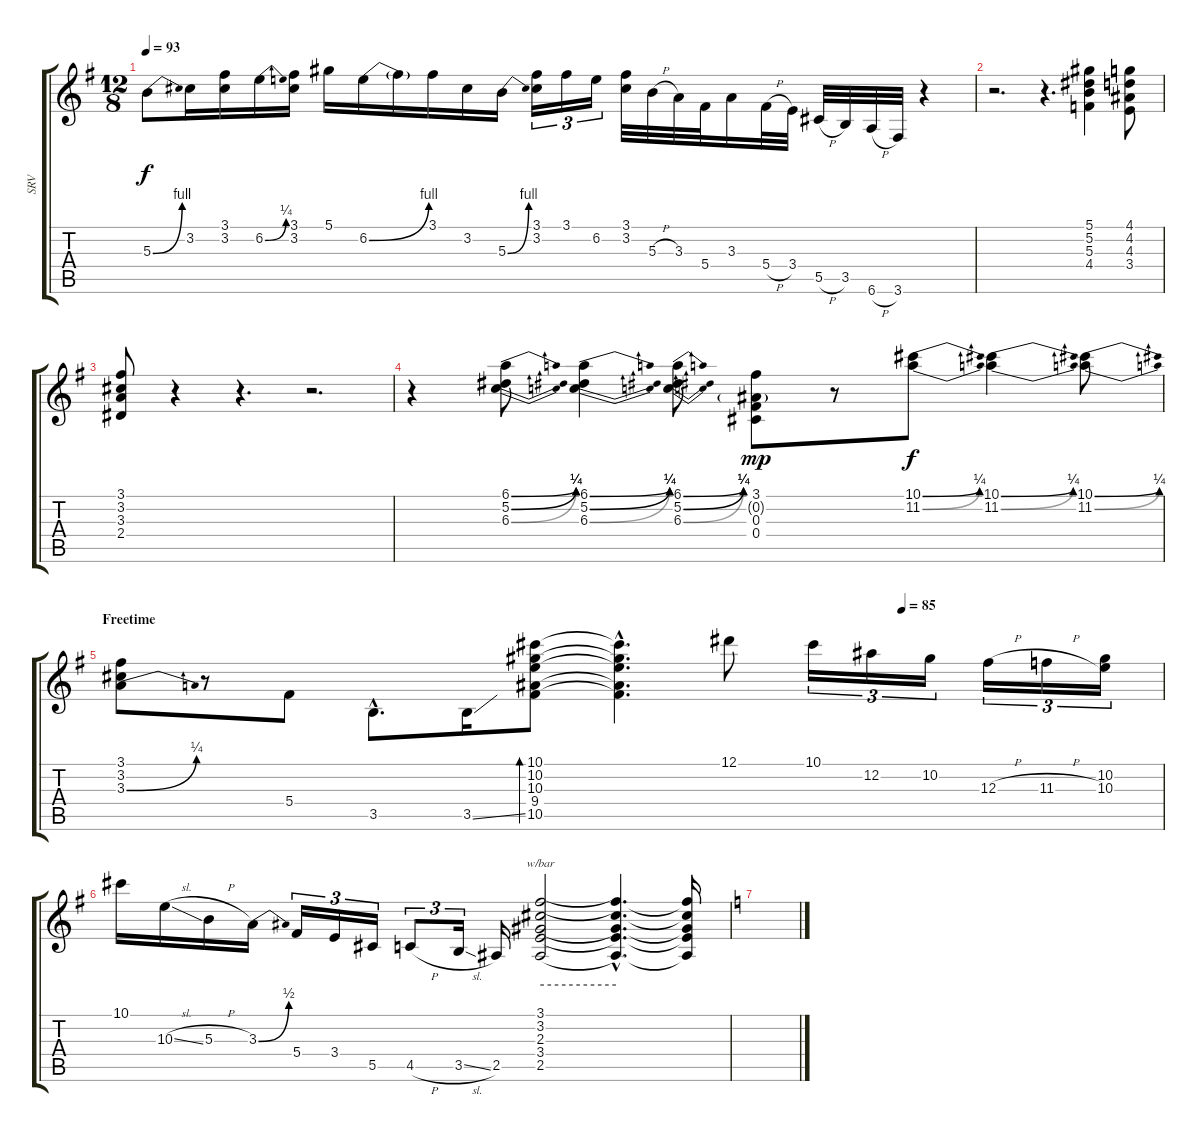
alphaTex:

\track ("SRV" "SRV") {instrument electricguitarjazz}
\staff {score tabs}
\tuning (Eb4 Bb3 Gb3 Db3 Ab2 Eb2) {hide}
\ts (12 8)
\tempo 93
\clef g2
\ks g
5.3{be (bend 0 0 60 4)}.8{dy f} 3.2.16 (3.1 3.2).16 6.2{be (bend 0 0 60 1)}.16 (3.1 3.2).16 5.1.16 6.2{be (bend 0 0 60 4)}.16 6.2{t}.16 3.1.16 3.2.16 5.3{be (bend 0 0 60 4)}.16 (3.1 3.2).16{tu (3 2)} 3.1.16{tu (3 2)} 6.2.16{tu (3 2)} (3.1 3.2).32 5.3{h}.32 3.3.32 5.4.32 3.3.16 5.4{h}.32 3.4.32 5.5{h}.32 3.5.32 6.6{h}.32 3.6.32 r.4 |
r.2{d} r.4{d} (5.1 5.2 5.3 4.4).4 (4.1 4.2 4.3 3.4).8 |
(3.1 3.2 3.3 2.4).8 r.4 r.4{d} r.2{d} |
r.4 (6.1{be (bend 0 0 60 1)} 5.2{be (bend 0 0 60 1)} 6.3{be (bend 0 0 60 1)}).8 (6.1{be (bend 0 0 60 1)} 5.2{be (bend 0 0 60 1)} 6.3{be (bend 0 0 60 1)}).4 (6.1{be (bend 0 0 60 1)} 5.2{be (bend 0 0 60 1)} 6.3{be (bend 0 0 60 1)}).8 (3.1 0.2{g} 0.3 0.4).8{dy mp} r.8 (10.1{be (bend 0 0 60 1)} 11.2{be (bend 0 0 60 1)}).8{dy f} (10.1{be (bend 0 0 60 1)} 11.2{be (bend 0 0 60 1)}).4 (10.1{be (bend 0 0 60 1)} 11.2{be (bend 0 0 60 1)}).8 |
\section ("" "Freetime")
\tempo (85 0.75)
(3.1 3.2 3.3{be (bend 0 0 60 1)}).8 r.8 5.4.8 3.5{hac}.8{d} 3.5{ss}.16 (10.1 10.2 10.3 9.4 10.5).8{bd 120} (10.1{hac t} 10.2{hac t} 10.3{hac t} 9.4{hac t} 10.5{hac t}).4{d} 12.1.8 10.1.16{tu (3 2)} 12.2.16{tu (3 2)} 10.2.16{tu (3 2)} 12.3{h}.16{tu (3 2)} 11.3{h}.16{tu (3 2)} (10.2 10.3).16{tu (3 2)} |
10.1.16 10.3{sl}.16 5.3{h}.16 3.3{be (bend 0 0 60 2)}.16 5.4.16{tu (3 2)} 3.4.16{tu (3 2)} 5.5.16{tu (3 2)} 4.5{h}.8{tu (3 2)} 3.5{sl}.16{tu (3 2)} 2.5.16 (3.1 3.2 2.3 3.4 2.5).2{tbe (hold default 0 0 60 0)} (3.1{hac t} 3.2{hac t} 2.3{hac t} 3.4{hac t} 2.5{hac t}).4{d} (3.1{t} 3.2{t} 2.3{t} 3.4{t} 2.5{t}).16 |
\ks c
